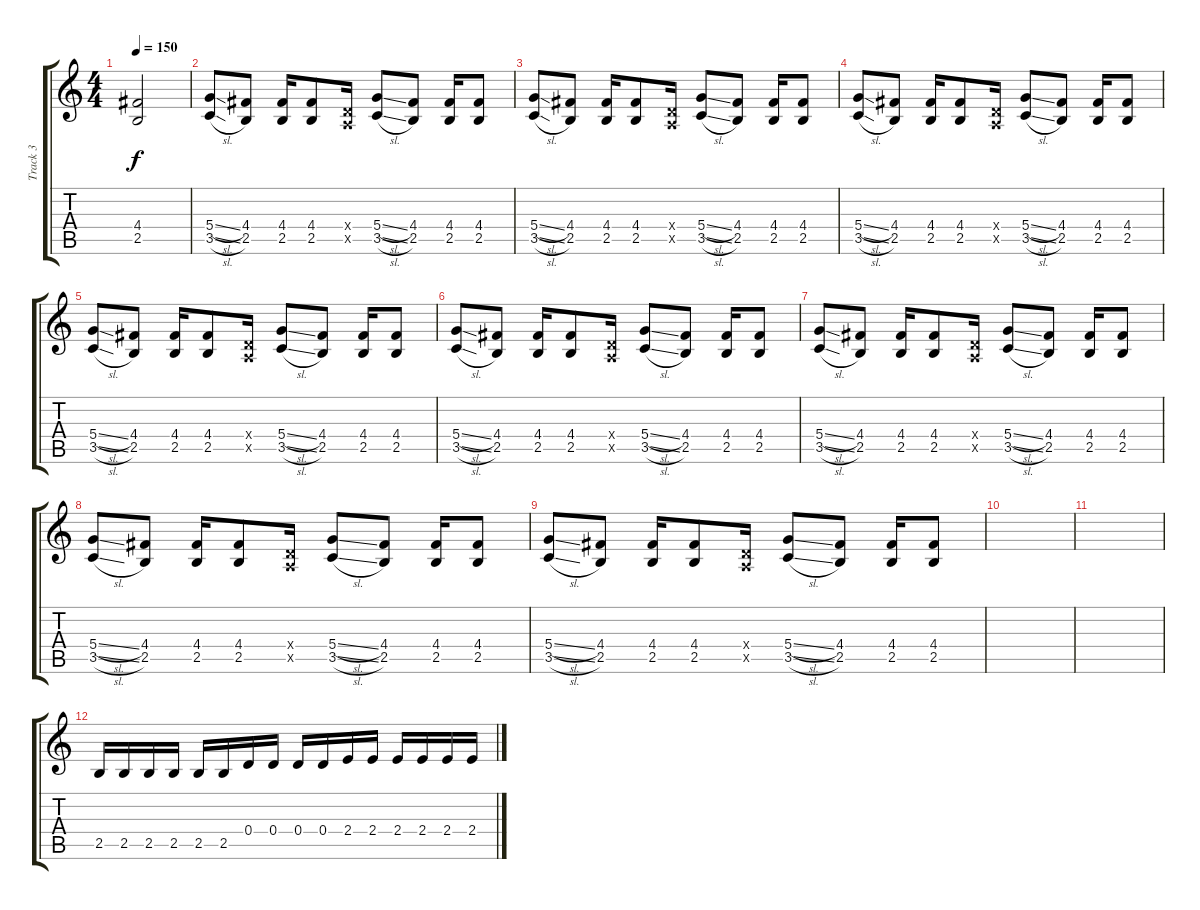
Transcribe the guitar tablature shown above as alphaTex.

\track ("Track 3" "Track 3") {instrument distortionguitar}
\staff {score tabs}
\tuning (E4 B3 G3 D3 A2 E2) {hide}
\ts (4 4)
\tempo 150
\clef g2
\ks c
(4.4 2.5).2{dy f} |
(5.4{sl} 3.5{sl}).8 (4.4 2.5).8 (4.4 2.5).16 (4.4 2.5).8 (0.4{x} 0.5{x}).16 (5.4{sl} 3.5{sl}).8 (4.4 2.5).8 (4.4 2.5).16 (4.4 2.5).8 |
(5.4{sl} 3.5{sl}).8 (4.4 2.5).8 (4.4 2.5).16 (4.4 2.5).8 (0.4{x} 0.5{x}).16 (5.4{sl} 3.5{sl}).8 (4.4 2.5).8 (4.4 2.5).16 (4.4 2.5).8 |
(5.4{sl} 3.5{sl}).8 (4.4 2.5).8 (4.4 2.5).16 (4.4 2.5).8 (0.4{x} 0.5{x}).16 (5.4{sl} 3.5{sl}).8 (4.4 2.5).8 (4.4 2.5).16 (4.4 2.5).8 |
(5.4{sl} 3.5{sl}).8 (4.4 2.5).8 (4.4 2.5).16 (4.4 2.5).8 (0.4{x} 0.5{x}).16 (5.4{sl} 3.5{sl}).8 (4.4 2.5).8 (4.4 2.5).16 (4.4 2.5).8 |
(5.4{sl} 3.5{sl}).8 (4.4 2.5).8 (4.4 2.5).16 (4.4 2.5).8 (0.4{x} 0.5{x}).16 (5.4{sl} 3.5{sl}).8 (4.4 2.5).8 (4.4 2.5).16 (4.4 2.5).8 |
(5.4{sl} 3.5{sl}).8 (4.4 2.5).8 (4.4 2.5).16 (4.4 2.5).8 (0.4{x} 0.5{x}).16 (5.4{sl} 3.5{sl}).8 (4.4 2.5).8 (4.4 2.5).16 (4.4 2.5).8 |
(5.4{sl} 3.5{sl}).8 (4.4 2.5).8 (4.4 2.5).16 (4.4 2.5).8 (0.4{x} 0.5{x}).16 (5.4{sl} 3.5{sl}).8 (4.4 2.5).8 (4.4 2.5).16 (4.4 2.5).8 |
(5.4{sl} 3.5{sl}).8 (4.4 2.5).8 (4.4 2.5).16 (4.4 2.5).8 (0.4{x} 0.5{x}).16 (5.4{sl} 3.5{sl}).8 (4.4 2.5).8 (4.4 2.5).16 (4.4 2.5).8 |
|
|
2.5.16 2.5.16 2.5.16 2.5.16 2.5.16 2.5.16 0.4.16 0.4.16 0.4.16 0.4.16 2.4.16 2.4.16 2.4.16 2.4.16 2.4.16 2.4.16
